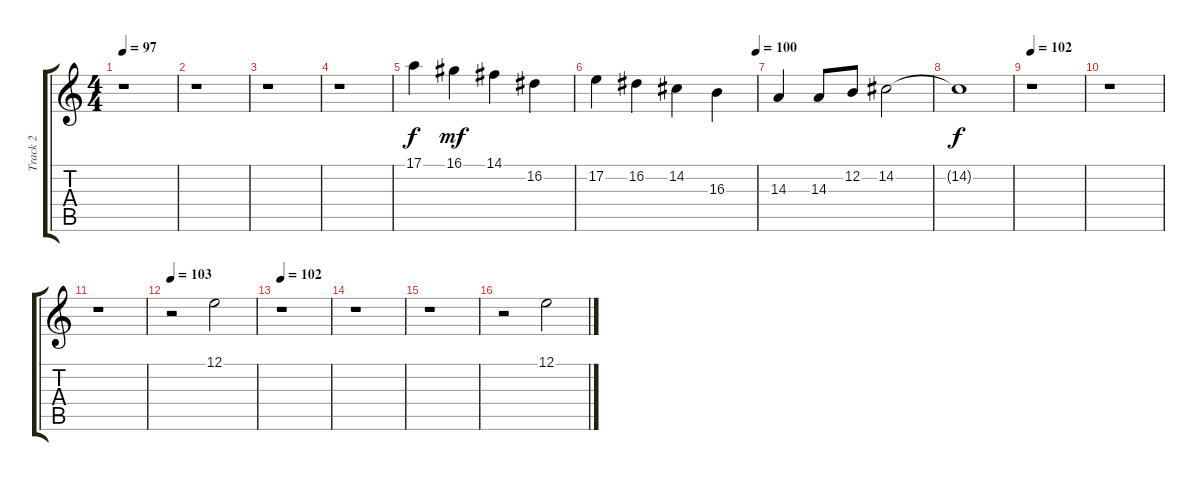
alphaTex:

\track ("Track 2" "Track 2") {instrument flute}
\staff {score tabs}
\tuning (E4 B3 G3 D3 A2 E2) {hide}
\ts (4 4)
\tempo 97
\clef g2
\ks c
r.1{dy mp} |
r.1 |
r.1 |
r.1 |
17.1.4{dy f} 16.1.4{dy mf} 14.1.4 16.2.4 |
\tempo (100 1)
17.2.4 16.2.4 14.2.4 16.3.4 |
14.3.4 14.3.8 12.2.8 14.2.2 |
14.2{t}.1{dy f} |
\tempo 102
r.1 |
r.1 |
r.1 |
\tempo 103
r.2 12.1.2{instrument reversecymbal} |
\tempo 102
r.1 |
r.1 |
r.1 |
r.2 12.1.2
